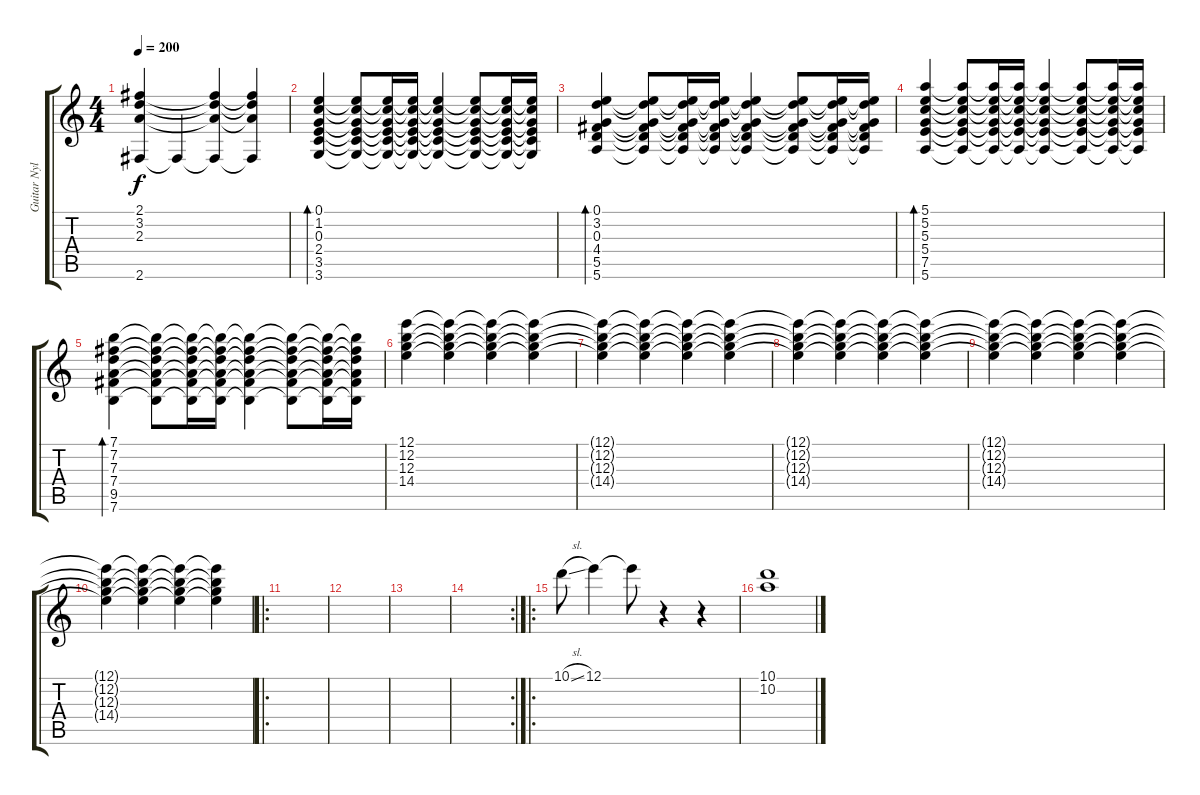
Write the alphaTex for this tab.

\track ("Guitar Nylon" "Guitar Nyl") {instrument acousticguitarnylon}
\staff {score tabs}
\tuning (E4 B3 G3 D3 A2 E2) {hide}
\ts (4 4)
\tempo 200
\clef g2
\ks c
(2.1 3.2 2.3 2.6).4{dy f} 2.6{t}.4 (2.1{t} 3.2{t} 2.3{t} 2.6{t}).4 (2.1{t} 3.2{t} 2.3{t} 2.6{t}).4 |
(0.1 1.2 0.3 2.4 3.5 3.6).4{bd 120} (0.1{t} 1.2{t} 0.3{t} 2.4{t} 3.5{t} 3.6{t}).8 (0.1{t} 1.2{t} 0.3{t} 2.4{t} 3.5{t} 3.6{t}).16 (0.1{t} 1.2{t} 0.3{t} 2.4{t} 3.5{t} 3.6{t}).16 (0.1{t} 1.2{t} 0.3{t} 2.4{t} 3.5{t} 3.6{t}).4 (0.1{t} 1.2{t} 0.3{t} 2.4{t} 3.5{t} 3.6{t}).8 (0.1{t} 1.2{t} 0.3{t} 2.4{t} 3.5{t} 3.6{t}).16 (0.1{t} 1.2{t} 0.3{t} 2.4{t} 3.5{t} 3.6{t}).16 |
(0.1 3.2 0.3 4.4 5.5 5.6).4{bd 120} (0.1{t} 3.2{t} 0.3{t} 4.4{t} 5.5{t} 5.6{t}).8 (0.1{t} 3.2{t} 0.3{t} 4.4{t} 5.5{t} 5.6{t}).16 (0.1{t} 3.2{t} 0.3{t} 4.4{t} 5.5{t} 5.6{t}).16 (0.1{t} 3.2{t} 0.3{t} 4.4{t} 5.5{t} 5.6{t}).4 (0.1{t} 3.2{t} 0.3{t} 4.4{t} 5.5{t} 5.6{t}).8 (0.1{t} 3.2{t} 0.3{t} 4.4{t} 5.5{t} 5.6{t}).16 (0.1{t} 3.2{t} 0.3{t} 4.4{t} 5.5{t} 5.6{t}).16 |
(5.1 5.2 5.3 5.4 7.5 5.6).4{bd 120} (5.1{t} 5.2{t} 5.3{t} 5.4{t} 7.5{t} 5.6{t}).8 (5.1{t} 5.2{t} 5.3{t} 5.4{t} 7.5{t} 5.6{t}).16 (5.1{t} 5.2{t} 5.3{t} 5.4{t} 7.5{t} 5.6{t}).16 (5.1{t} 5.2{t} 5.3{t} 5.4{t} 7.5{t} 5.6{t}).4 (5.1{t} 5.2{t} 5.3{t} 5.4{t} 7.5{t} 5.6{t}).8 (5.1{t} 5.2{t} 5.3{t} 5.4{t} 7.5{t} 5.6{t}).16 (5.1{t} 5.2{t} 5.3{t} 5.4{t} 7.5{t} 5.6{t}).16 |
(7.1 7.2 7.3 7.4 9.5 7.6).4{bd 120} (7.1{t} 7.2{t} 7.3{t} 7.4{t} 9.5{t} 7.6{t}).8 (7.1{t} 7.2{t} 7.3{t} 7.4{t} 9.5{t} 7.6{t}).16 (7.1{t} 7.2{t} 7.3{t} 7.4{t} 9.5{t} 7.6{t}).16 (7.1{t} 7.2{t} 7.3{t} 7.4{t} 9.5{t} 7.6{t}).4 (7.1{t} 7.2{t} 7.3{t} 7.4{t} 9.5{t} 7.6{t}).8 (7.1{t} 7.2{t} 7.3{t} 7.4{t} 9.5{t} 7.6{t}).16 (7.1{t} 7.2{t} 7.3{t} 7.4{t} 9.5{t} 7.6{t}).16 |
(12.1 12.2 12.3 14.4).4 (12.1{t} 12.2{t} 12.3{t} 14.4{t}).4 (12.1{t} 12.2{t} 12.3{t} 14.4{t}).4 (12.1{t} 12.2{t} 12.3{t} 14.4{t}).4 |
(12.1{t} 12.2{t} 12.3{t} 14.4{t}).4 (12.1{t} 12.2{t} 12.3{t} 14.4{t}).4 (12.1{t} 12.2{t} 12.3{t} 14.4{t}).4 (12.1{t} 12.2{t} 12.3{t} 14.4{t}).4 |
(12.1{t} 12.2{t} 12.3{t} 14.4{t}).4 (12.1{t} 12.2{t} 12.3{t} 14.4{t}).4 (12.1{t} 12.2{t} 12.3{t} 14.4{t}).4 (12.1{t} 12.2{t} 12.3{t} 14.4{t}).4 |
(12.1{t} 12.2{t} 12.3{t} 14.4{t}).4 (12.1{t} 12.2{t} 12.3{t} 14.4{t}).4 (12.1{t} 12.2{t} 12.3{t} 14.4{t}).4 (12.1{t} 12.2{t} 12.3{t} 14.4{t}).4 |
(12.1{t} 12.2{t} 12.3{t} 14.4{t}).4 (12.1{t} 12.2{t} 12.3{t} 14.4{t}).4 (12.1{t} 12.2{t} 12.3{t} 14.4{t}).4 (12.1{t} 12.2{t} 12.3{t} 14.4{t}).4 |
\ro
|
|
|
\rc 2
|
\ro
10.1{sl}.8 12.1.4 12.1{t}.8 r.4 r.4 |
(10.1 10.2).1
